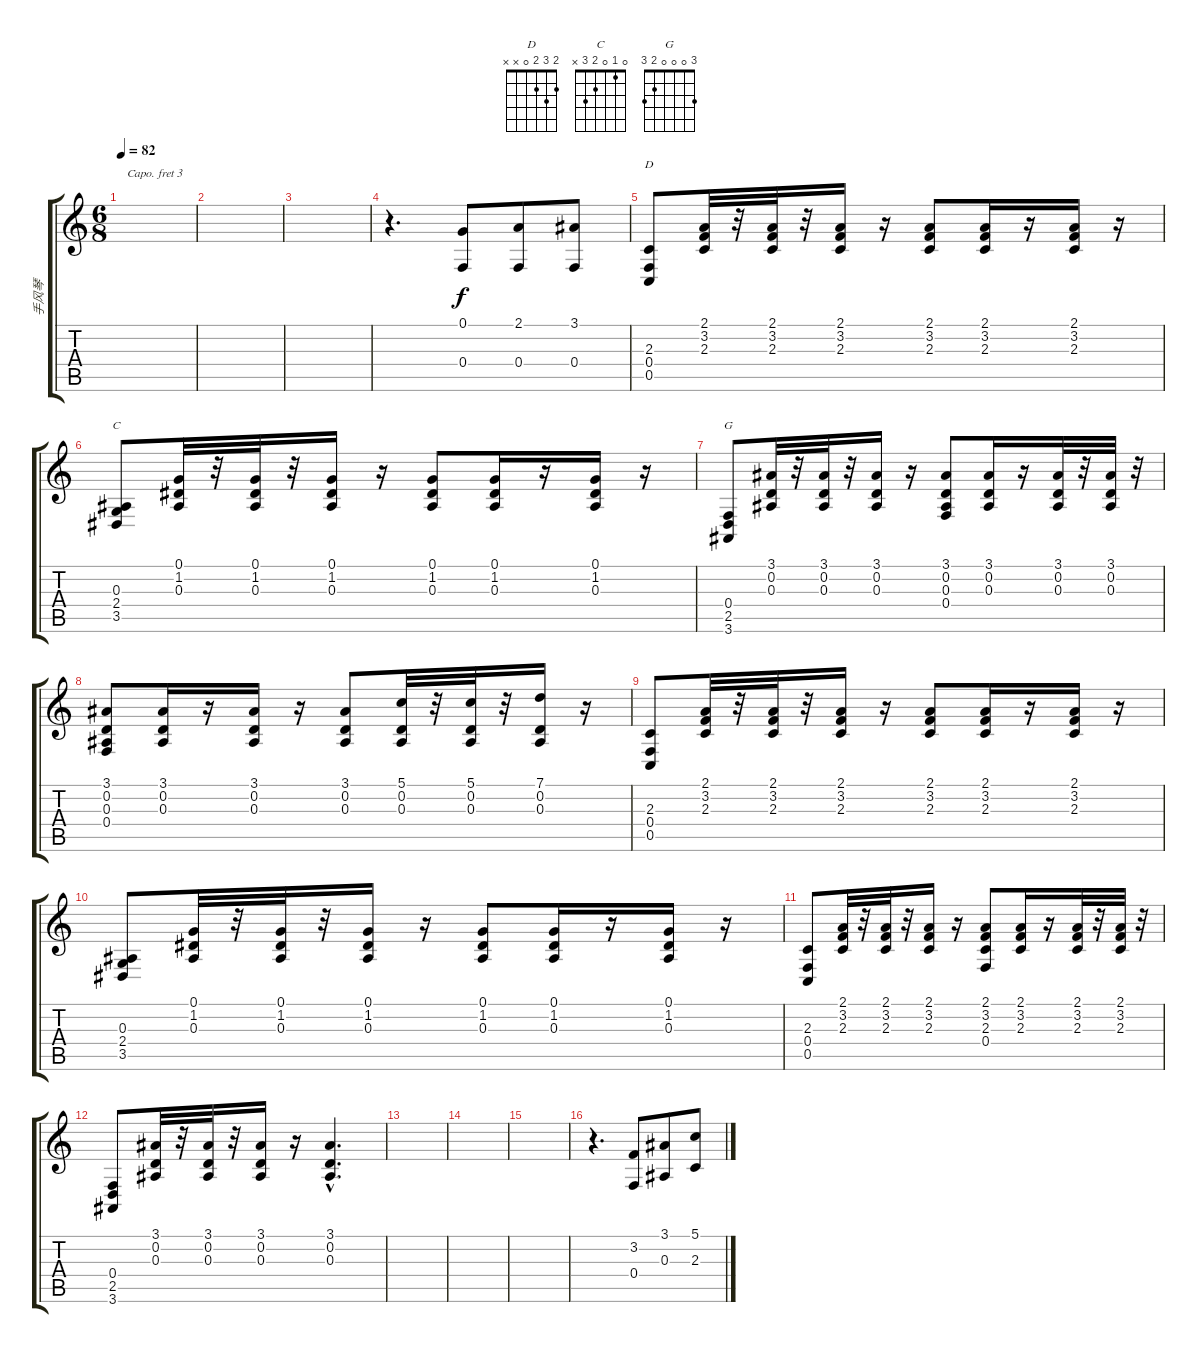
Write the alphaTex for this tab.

\track ("手风琴" "手风琴") {instrument accordion}
\staff {score tabs}
\capo 3
\tuning (E4 B3 G3 D3 A2 E2) {hide}
\chord ("D" 2 3 2 0 x x)
\chord ("C" 0 1 0 2 3 x)
\chord ("G" 3 0 0 0 2 3)
\ts (6 8)
\tempo 82
\clef g2
\ks c
|
|
|
r.4{d} (0.1 0.4).8 (2.1 0.4).8 (3.1 0.4).8 |
(2.3 0.4 0.5).8{ch "D"} (2.1 3.2 2.3).32 r.32 (2.1 3.2 2.3).32 r.32 (2.1 3.2 2.3).16 r.16 (2.1 3.2 2.3).8 (2.1 3.2 2.3).16 r.16 (2.1 3.2 2.3).16 r.16 |
(0.3 2.4 3.5).8{ch "C"} (0.1 1.2 0.3).32 r.32 (0.1 1.2 0.3).32 r.32 (0.1 1.2 0.3).16 r.16 (0.1 1.2 0.3).8 (0.1 1.2 0.3).16 r.16 (0.1 1.2 0.3).16 r.16 |
(0.4 2.5 3.6).8{ch "G"} (3.1 0.2 0.3).32 r.32 (3.1 0.2 0.3).32 r.32 (3.1 0.2 0.3).16 r.16 (3.1 0.2 0.3 0.4).8 (3.1 0.2 0.3).16 r.16 (3.1 0.2 0.3).32 r.32 (3.1 0.2 0.3).32 r.32 |
(3.1 0.2 0.3 0.4).8 (3.1 0.2 0.3).16 r.16 (3.1 0.2 0.3).16 r.16 (3.1 0.2 0.3).8 (5.1 0.2 0.3).32 r.32 (5.1 0.2 0.3).32 r.32 (7.1 0.2 0.3).16 r.16 |
(2.3 0.4 0.5).8 (2.1 3.2 2.3).32 r.32 (2.1 3.2 2.3).32 r.32 (2.1 3.2 2.3).16 r.16 (2.1 3.2 2.3).8 (2.1 3.2 2.3).16 r.16 (2.1 3.2 2.3).16 r.16 |
(0.3 2.4 3.5).8 (0.1 1.2 0.3).32 r.32 (0.1 1.2 0.3).32 r.32 (0.1 1.2 0.3).16 r.16 (0.1 1.2 0.3).8 (0.1 1.2 0.3).16 r.16 (0.1 1.2 0.3).16 r.16 |
(2.3 0.4 0.5).8 (2.1 3.2 2.3).32 r.32 (2.1 3.2 2.3).32 r.32 (2.1 3.2 2.3).16 r.16 (2.1 3.2 2.3 0.4).8 (2.1 3.2 2.3).16 r.16 (2.1 3.2 2.3).32 r.32 (2.1 3.2 2.3).32 r.32 |
(0.4 2.5 3.6).8 (3.1 0.2 0.3).32 r.32 (3.1 0.2 0.3).32 r.32 (3.1 0.2 0.3).16 r.16 (3.1{hac} 0.2{hac} 0.3{hac}).4{d} |
|
|
|
r.4{d} (3.2 0.4).8{volume 12} (3.1 0.3).8 (5.1 2.3).8
